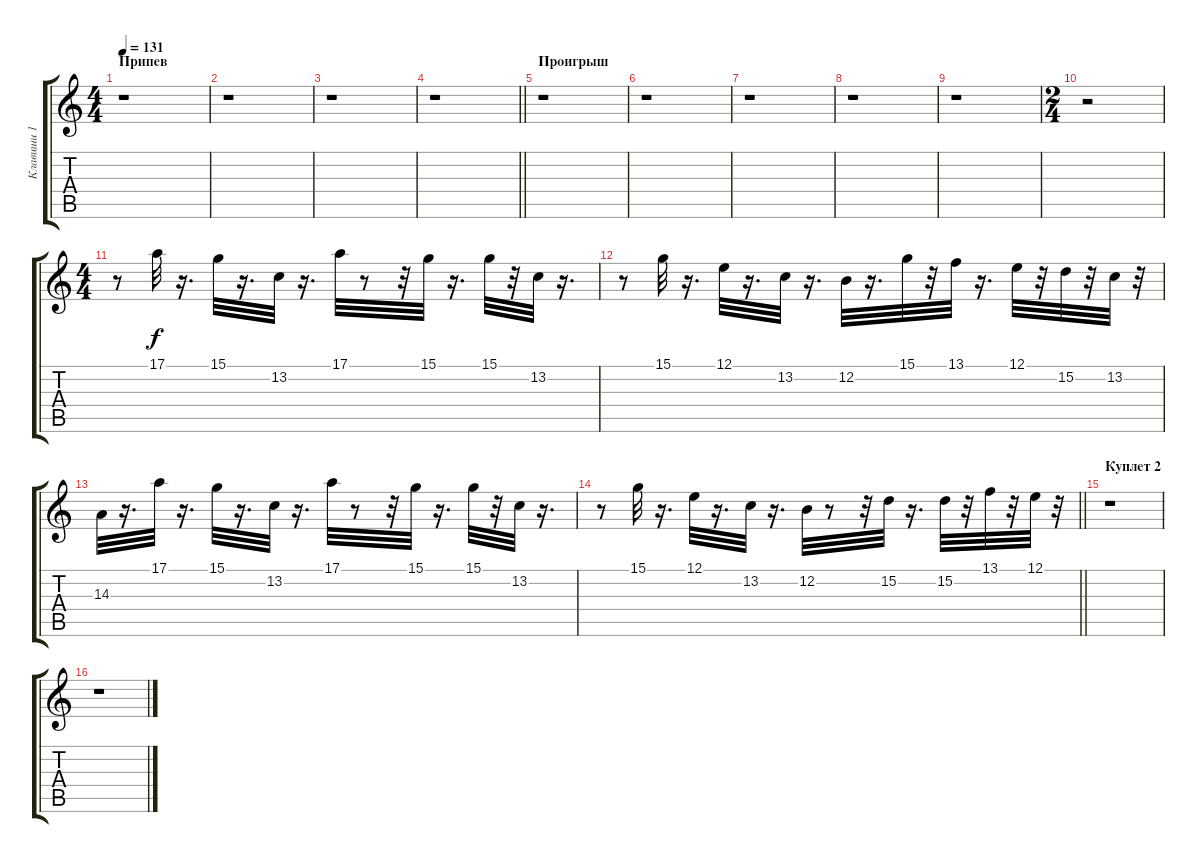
\track ("Клавиши 1" "Клавиши 1") {instrument kalimba}
\staff {score tabs}
\tuning (E4 B3 G3 D3 A2 E2) {hide}
\ts (4 4)
\section ("" "Припев")
\tempo 131
\clef g2
\ks c
r.1{dy f} |
r.1 |
r.1 |
\barLineRight lightlight
r.1 |
\section ("" "Проигрыш")
r.1 |
r.1 |
r.1 |
r.1 |
r.1 |
\ts (2 4)
r.2 |
\ts (4 4)
r.8 17.1.32 r.16{d} 15.1.32 r.16{d} 13.2.32 r.16{d} 17.1.32 r.8 r.32 15.1.32 r.16{d} 15.1.32 r.32 13.2.32 r.16{d} |
r.8 15.1.32 r.16{d} 12.1.32 r.16{d} 13.2.32 r.16{d} 12.2.32 r.16{d} 15.1.32 r.32 13.1.32 r.16{d} 12.1.32 r.32 15.2.32 r.32 13.2.32 r.32 |
14.3.32 r.16{d} 17.1.32 r.16{d} 15.1.32 r.16{d} 13.2.32 r.16{d} 17.1.32 r.8 r.32 15.1.32 r.16{d} 15.1.32 r.32 13.2.32 r.16{d} |
\barLineRight lightlight
r.8 15.1.32 r.16{d} 12.1.32 r.16{d} 13.2.32 r.16{d} 12.2.32 r.8 r.32 15.2.32 r.16{d} 15.2.32 r.32 13.1.32 r.32 12.1.32 r.32 |
\section ("" "Куплет 2")
r.1 |
r.1
